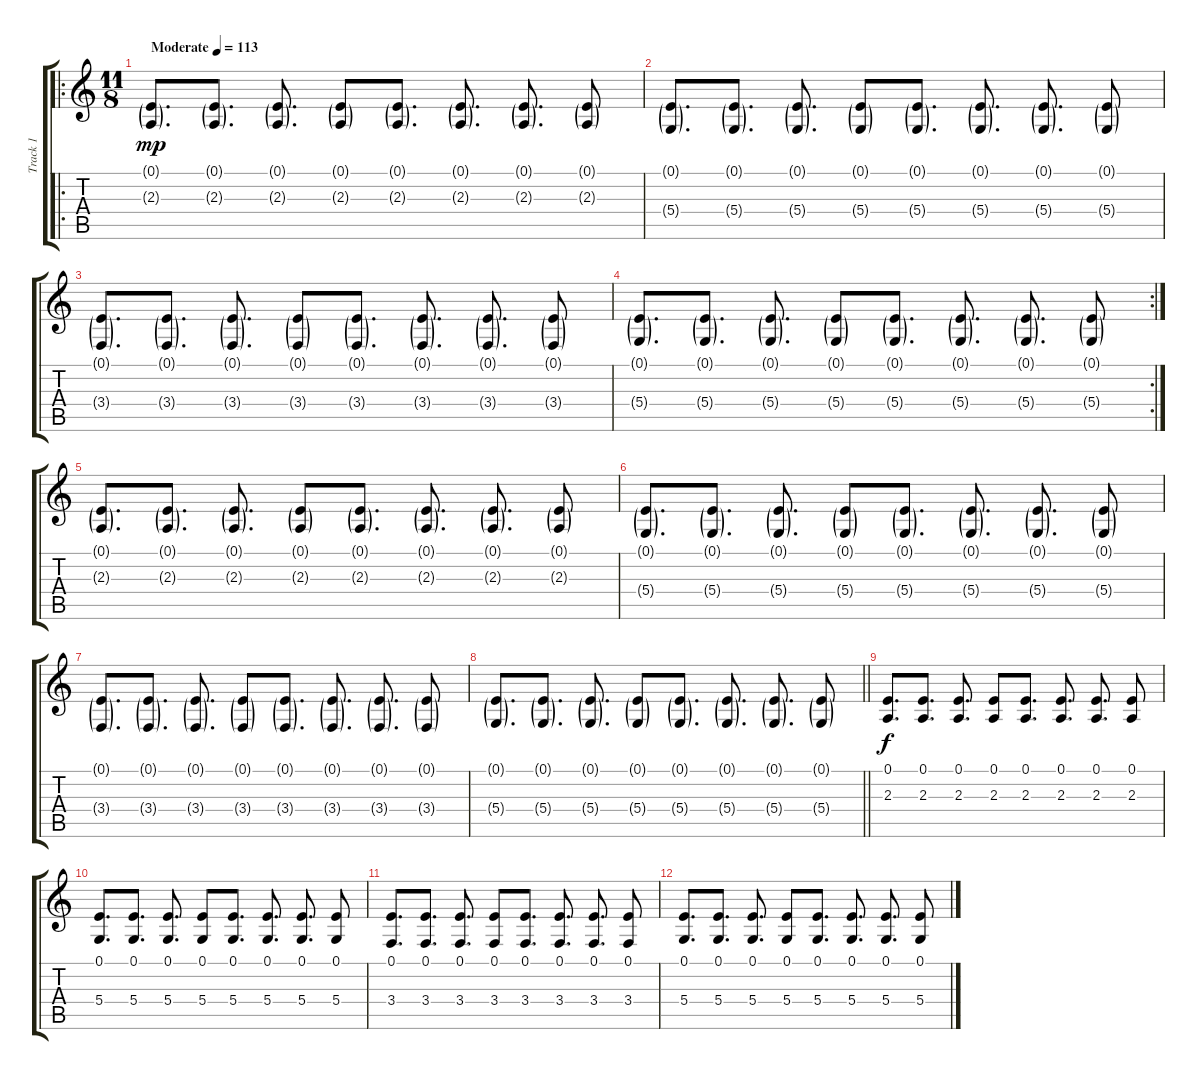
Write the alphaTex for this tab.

\track ("Track 1" "Track 1") {solo instrument acousticgrandpiano}
\staff {score tabs}
\tuning (E4 B3 G3 D3 A2 E2) {hide}
\ro
\ts (11 8)
\tempo (113 "Moderate")
\clef g2
\ks c
(0.1{g} 2.3{g}).8{d dy mp instrument acousticgrandpiano} (0.1{g} 2.3{g}).8{d} (0.1{g} 2.3{g}).8{d} (0.1{g} 2.3{g}).8 (0.1{g} 2.3{g}).8{d} (0.1{g} 2.3{g}).8{d} (0.1{g} 2.3{g}).8{d} (0.1{g} 2.3{g}).8 |
(0.1{g} 5.4{g}).8{d} (0.1{g} 5.4{g}).8{d} (0.1{g} 5.4{g}).8{d} (0.1{g} 5.4{g}).8 (0.1{g} 5.4{g}).8{d} (0.1{g} 5.4{g}).8{d} (0.1{g} 5.4{g}).8{d} (0.1{g} 5.4{g}).8 |
(0.1{g} 3.4{g}).8{d} (0.1{g} 3.4{g}).8{d} (0.1{g} 3.4{g}).8{d} (0.1{g} 3.4{g}).8 (0.1{g} 3.4{g}).8{d} (0.1{g} 3.4{g}).8{d} (0.1{g} 3.4{g}).8{d} (0.1{g} 3.4{g}).8 |
\rc 2
(0.1{g} 5.4{g}).8{d} (0.1{g} 5.4{g}).8{d} (0.1{g} 5.4{g}).8{d} (0.1{g} 5.4{g}).8 (0.1{g} 5.4{g}).8{d} (0.1{g} 5.4{g}).8{d} (0.1{g} 5.4{g}).8{d} (0.1{g} 5.4{g}).8 |
(0.1{g} 2.3{g}).8{d} (0.1{g} 2.3{g}).8{d} (0.1{g} 2.3{g}).8{d} (0.1{g} 2.3{g}).8 (0.1{g} 2.3{g}).8{d} (0.1{g} 2.3{g}).8{d} (0.1{g} 2.3{g}).8{d} (0.1{g} 2.3{g}).8 |
(0.1{g} 5.4{g}).8{d} (0.1{g} 5.4{g}).8{d} (0.1{g} 5.4{g}).8{d} (0.1{g} 5.4{g}).8 (0.1{g} 5.4{g}).8{d} (0.1{g} 5.4{g}).8{d} (0.1{g} 5.4{g}).8{d} (0.1{g} 5.4{g}).8 |
(0.1{g} 3.4{g}).8{d} (0.1{g} 3.4{g}).8{d} (0.1{g} 3.4{g}).8{d} (0.1{g} 3.4{g}).8 (0.1{g} 3.4{g}).8{d} (0.1{g} 3.4{g}).8{d} (0.1{g} 3.4{g}).8{d} (0.1{g} 3.4{g}).8 |
\barLineRight lightlight
(0.1{g} 5.4{g}).8{d} (0.1{g} 5.4{g}).8{d} (0.1{g} 5.4{g}).8{d} (0.1{g} 5.4{g}).8 (0.1{g} 5.4{g}).8{d} (0.1{g} 5.4{g}).8{d} (0.1{g} 5.4{g}).8{d} (0.1{g} 5.4{g}).8 |
\section ("" "")
(0.1 2.3).8{d dy f} (0.1 2.3).8{d} (0.1 2.3).8{d} (0.1 2.3).8 (0.1 2.3).8{d} (0.1 2.3).8{d} (0.1 2.3).8{d} (0.1 2.3).8 |
(0.1 5.4).8{d} (0.1 5.4).8{d} (0.1 5.4).8{d} (0.1 5.4).8 (0.1 5.4).8{d} (0.1 5.4).8{d} (0.1 5.4).8{d} (0.1 5.4).8 |
(0.1 3.4).8{d} (0.1 3.4).8{d} (0.1 3.4).8{d} (0.1 3.4).8 (0.1 3.4).8{d} (0.1 3.4).8{d} (0.1 3.4).8{d} (0.1 3.4).8 |
(0.1 5.4).8{d} (0.1 5.4).8{d} (0.1 5.4).8{d} (0.1 5.4).8 (0.1 5.4).8{d} (0.1 5.4).8{d} (0.1 5.4).8{d} (0.1 5.4).8
